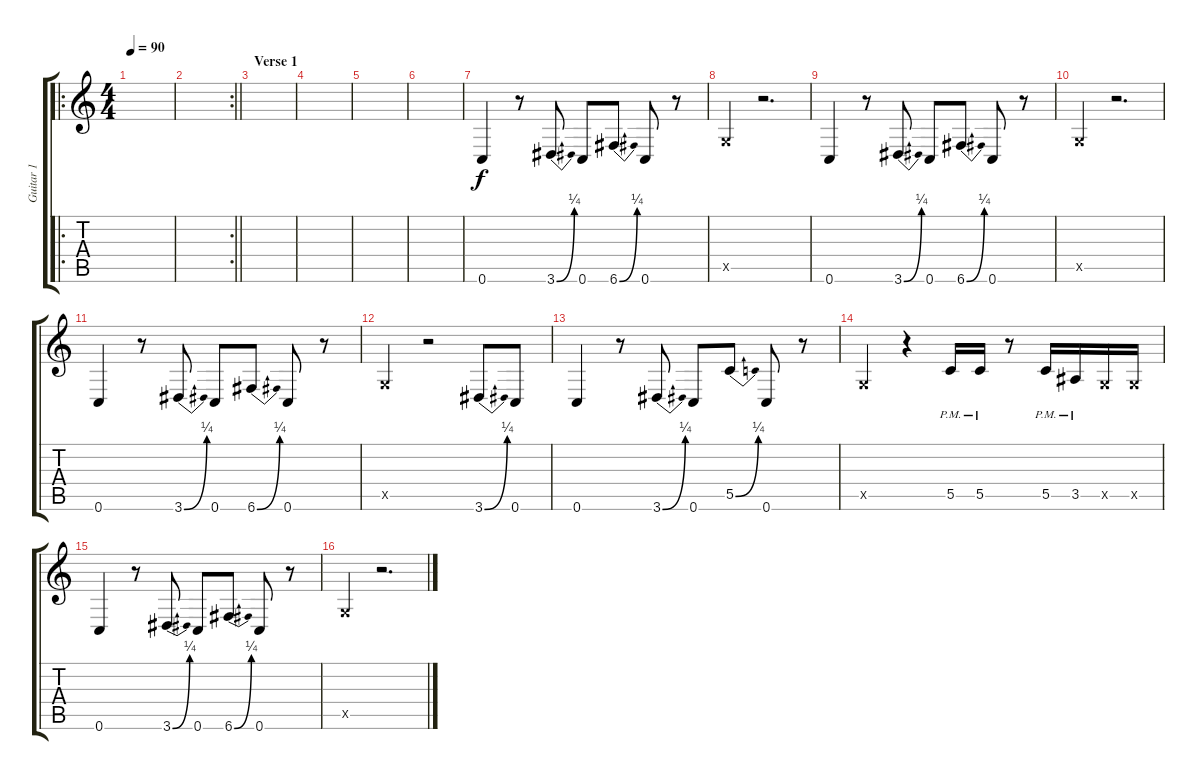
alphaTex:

\track ("Guitar 1" "Guitar 1") {instrument overdrivenguitar}
\staff {score tabs}
\tuning (D4 A3 F3 C3 G2 C2) {hide}
\ro
\ts (4 4)
\tempo 90
\clef g2
\ks c
|
\rc 2
\barLineRight lightlight
|
\section ("" "Verse 1")
|
|
|
|
0.6.4 r.8 3.6{be (bend 0 0 60 1)}.8 0.6.8 6.6{be (bend 0 0 60 1)}.8 0.6.8 r.8 |
0.5{x}.4 r.2{d} |
0.6.4 r.8 3.6{be (bend 0 0 60 1)}.8 0.6.8 6.6{be (bend 0 0 60 1)}.8 0.6.8 r.8 |
0.5{x}.4 r.2{d} |
0.6.4 r.8 3.6{be (bend 0 0 60 1)}.8 0.6.8 6.6{be (bend 0 0 60 1)}.8 0.6.8 r.8 |
0.5{x}.4 r.2 3.6{be (bend 0 0 60 1)}.8 0.6.8 |
0.6.4 r.8 3.6{be (bend 0 0 60 1)}.8 0.6.8 5.5{be (bend 0 0 60 1)}.8 0.6.8 r.8 |
0.5{x}.4 r.4 5.5{pm}.16 5.5{pm}.16 r.8 5.5{pm}.16 3.5{pm}.16 0.5{x}.16 0.5{x}.16 |
0.6.4 r.8 3.6{be (bend 0 0 60 1)}.8 0.6.8 6.6{be (bend 0 0 60 1)}.8 0.6.8 r.8 |
0.5{x}.4 r.2{d}
